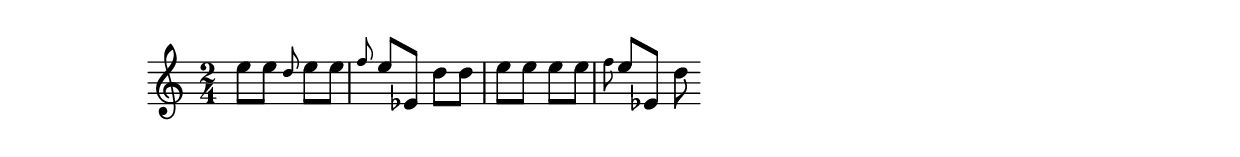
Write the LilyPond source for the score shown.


\version "2.11.51"
\header {

  texidoc ="Space from a normal note (or barline) to a grace note is
    smaller than to a normal note."
  
}

\layout { ragged-right = ##t}


\context Voice 
{ \time 2/4
  \relative c'' {
    e8 e \grace d8 e e \grace f8 e es, d' d
    e8 e e e \grace { \stemDown f8 \stemNeutral } e es, d'

  }  

}



